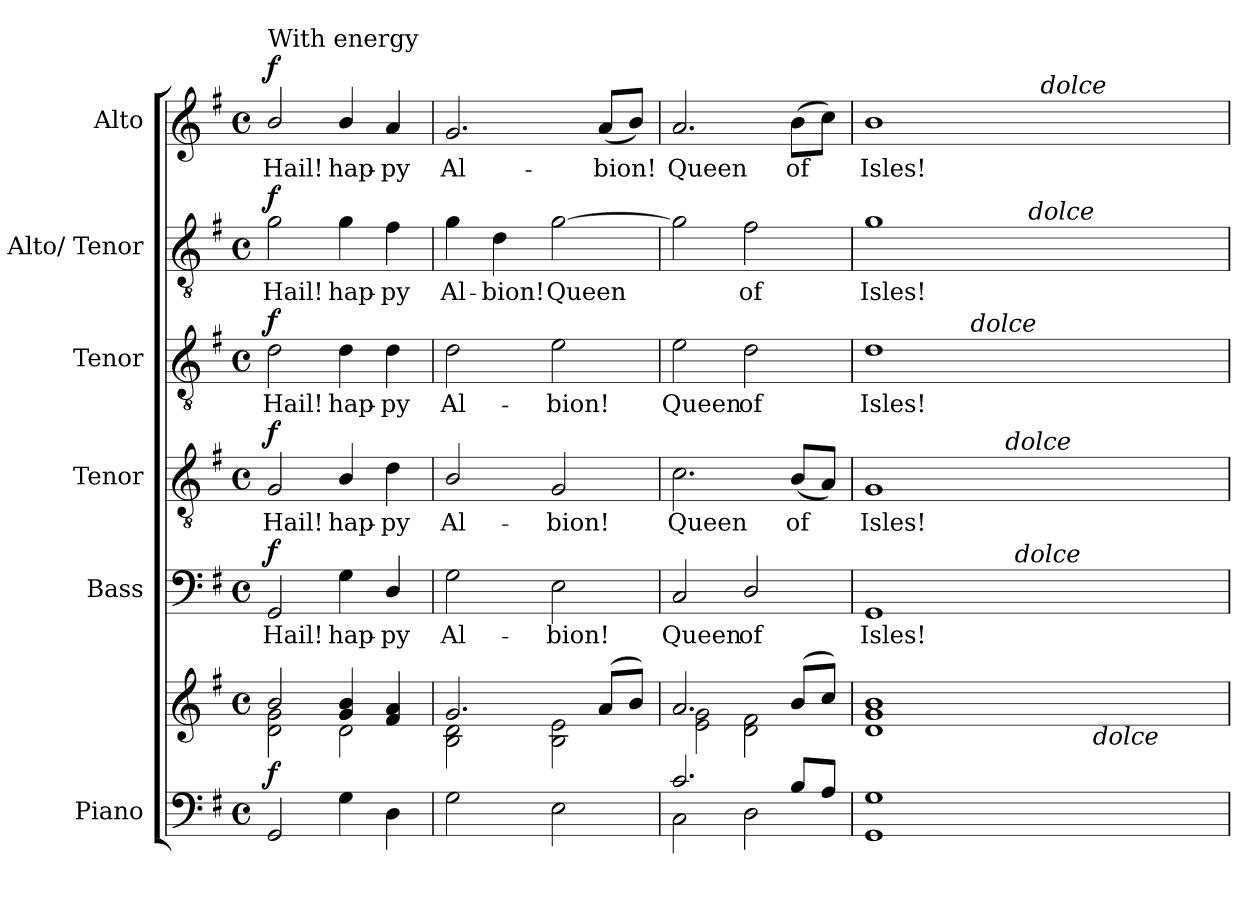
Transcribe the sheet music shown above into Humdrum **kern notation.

**kern	**kern	**dynam	**kern	**text	**dynam	**kern	**text	**dynam	**kern	**text	**dynam	**kern	**text	**dynam	**kern	**text	**dynam
*part6	*part6	*part6	*part5	*part5	*part5	*part4	*part4	*part4	*part3	*part3	*part3	*part2	*part2	*part2	*part1	*part1	*part1
*staff7	*staff6	*staff6/7	*staff5	*staff5	*staff5	*staff4	*staff4	*staff4	*staff3	*staff3	*staff3	*staff2	*staff2	*staff2	*staff1	*staff1	*staff1
*I"Piano	*	*	*I"Bass	*	*	*I"Tenor	*	*	*I"Tenor	*	*	*I"Alto/ Tenor	*	*	*I"Alto	*	*
*I'Pno.	*	*	*I'B.	*	*	*I'T.	*	*	*I'T.	*	*	*I'A.	*	*	*I'A.	*	*
!!LO:PB:g=z
*clefF4	*clefG2	*	*clefF4	*	*	*clefGv2	*	*	*clefGv2	*	*	*clefGv2	*	*	*clefG2	*	*
*	*	*	*	*	*	*ITrd7c12	*	*	*ITrd7c12	*	*	*ITrd7c12	*	*	*	*	*
*k[f#]	*k[f#]	*	*k[f#]	*	*	*k[f#]	*	*	*k[f#]	*	*	*k[f#]	*	*	*k[f#]	*	*
*G:	*G:	*	*G:	*	*	*G:	*	*	*G:	*	*	*G:	*	*	*G:	*	*
*M4/4	*M4/4	*	*M4/4	*	*	*M4/4	*	*	*M4/4	*	*	*M4/4	*	*	*M4/4	*	*
*met(c)	*met(c)	*	*met(c)	*	*	*met(c)	*	*	*met(c)	*	*	*met(c)	*	*	*met(c)	*	*
*MM138	*MM138	*	*MM138	*	*	*MM138	*	*	*MM138	*	*	*MM138	*	*	*MM138	*	*
=1	=1	=1	=1	=1	=1	=1	=1	=1	=1	=1	=1	=1	=1	=1	=1	=1	=1
*	*^	*	*	*	*	*	*	*	*	*	*	*	*	*	*	*	*
!	!	!	!	!	!LO:LY:b:color=#000000	!	!	!	!	!	!	!	!	!	!	!	!	!
!	!	!	!	!	!	!	!	!LO:LY:b:color=#000000	!	!	!	!	!	!	!	!	!	!
!	!	!	!	!	!	!	!	!	!	!	!LO:LY:b:color=#000000	!	!	!	!	!	!	!
!	!	!	!	!	!	!	!	!	!	!	!	!	!	!LO:LY:b:color=#000000	!	!	!	!
!	!	!	!	!	!	!	!	!	!	!	!	!	!	!	!	!LO:TX:a:t=With energy	!	!
!	!	!	!	!	!	!	!	!	!	!	!	!	!	!	!	!	!LO:LY:b:color=#000000	!
2GGi/	2bi/	2di\ 2gi	f	2GGi/	Hail!	f	2GGi/	Hail!	f	2Di\	Hail!	f	2Gi\	Hail!	f	2bi/	Hail!	f
!	!	!	!	!	!LO:LY:b:color=#000000	!	!	!	!	!	!	!	!	!	!	!	!	!
!	!	!	!	!	!	!	!	!LO:LY:b:color=#000000	!	!	!	!	!	!	!	!	!	!
!	!	!	!	!	!	!	!	!	!	!	!LO:LY:b:color=#000000	!	!	!	!	!	!	!
!	!	!	!	!	!	!	!	!	!	!	!	!	!	!LO:LY:b:color=#000000	!	!	!	!
!	!	!	!	!	!	!	!	!	!	!	!	!	!	!	!	!	!LO:LY:b:color=#000000	!
4Gi\	4gi/ 4bi	2di\	.	4Gi\	hap-	.	4BBi/	hap-	.	4Di\	hap-	.	4Gi\	hap-	.	4bi/	hap-	.
!	!	!	!	!	!LO:LY:b:color=#000000	!	!	!	!	!	!	!	!	!	!	!	!	!
!	!	!	!	!	!	!	!	!LO:LY:b:color=#000000	!	!	!	!	!	!	!	!	!	!
!	!	!	!	!	!	!	!	!	!	!	!LO:LY:b:color=#000000	!	!	!	!	!	!	!
!	!	!	!	!	!	!	!	!	!	!	!	!	!	!LO:LY:b:color=#000000	!	!	!	!
!	!	!	!	!	!	!	!	!	!	!	!	!	!	!	!	!	!LO:LY:b:color=#000000	!
4Di\	4f#i/ 4ai	.	.	4Di/	-py	.	4Di\	-py	.	4Di\	-py	.	4F#i\	-py	.	4ai/	-py	.
=2	=2	=2	=2	=2	=2	=2	=2	=2	=2	=2	=2	=2	=2	=2	=2	=2	=2	=2
!	!	!	!	!	!LO:LY:b:color=#000000	!	!	!	!	!	!	!	!	!	!	!	!	!
!	!	!	!	!	!	!	!	!LO:LY:b:color=#000000	!	!	!	!	!	!	!	!	!	!
!	!	!	!	!	!	!	!	!	!	!	!LO:LY:b:color=#000000	!	!	!	!	!	!	!
!	!	!	!	!	!	!	!	!	!	!	!	!	!	!LO:LY:b:color=#000000	!	!	!	!
!	!	!	!	!	!	!	!	!	!	!	!	!	!	!	!	!	!LO:LY:b:color=#000000	!
2Gi\	2.gi/	2Bi\ 2di	.	2Gi\	Al-	.	2BBi/	Al-	.	2Di\	Al-	.	4Gi\	Al-	.	2.gi/	Al-	.
!	!	!	!	!	!	!	!	!	!	!	!	!	!	!LO:LY:b:color=#000000	!	!	!	!
.	.	.	.	.	.	.	.	.	.	.	.	.	4Di\	-bion!	.	.	.	.
!	!	!	!	!	!LO:LY:b:color=#000000	!	!	!	!	!	!	!	!	!	!	!	!	!
!	!	!	!	!	!	!	!	!LO:LY:b:color=#000000	!	!	!	!	!	!	!	!	!	!
!	!	!	!	!	!	!	!	!	!	!	!LO:LY:b:color=#000000	!	!	!	!	!	!	!
!	!	!	!	!	!	!	!	!	!	!	!	!	!	!LO:LY:b:color=#000000	!	!	!	!
2Ei\	.	2Bi\ 2ei	.	2Ei\	-bion!	.	2GGi/	-bion!	.	2Ei\	-bion!	.	[2Gi\	Queen	.	.	.	.
!	!	!	!	!	!	!	!	!	!	!	!	!	!	!	!	!	!LO:LY:b:color=#000000	!
.	(8ai/L	.	.	.	.	.	.	.	.	.	.	.	.	.	.	(8ai/L	-bion!	.
.	8bi/J)	.	.	.	.	.	.	.	.	.	.	.	.	.	.	8bi/J)	.	.
=3	=3	=3	=3	=3	=3	=3	=3	=3	=3	=3	=3	=3	=3	=3	=3	=3	=3	=3
*^	*	*	*	*	*	*	*	*	*	*	*	*	*	*	*	*	*	*
!	!	!	!	!	!	!LO:LY:b:color=#000000	!	!	!	!	!	!	!	!	!	!	!	!	!
!	!	!	!	!	!	!	!	!	!LO:LY:b:color=#000000	!	!	!	!	!	!	!	!	!	!
!	!	!	!	!	!	!	!	!	!	!	!	!LO:LY:b:color=#000000	!	!	!	!	!	!	!
!	!	!	!	!	!	!	!	!	!	!	!	!	!	!	!	!	!	!LO:LY:b:color=#000000	!
2.ci/	2Ci\	2.ai/	2ei\ 2gi	.	2Ci/	Queen	.	2.Ci\	Queen	.	2Ei\	Queen	.	2Gi\]	.	.	2.ai/	Queen	.
!	!	!	!	!	!	!LO:LY:b:color=#000000	!	!	!	!	!	!	!	!	!	!	!	!	!
!	!	!	!	!	!	!	!	!	!	!	!	!LO:LY:b:color=#000000	!	!	!	!	!	!	!
!	!	!	!	!	!	!	!	!	!	!	!	!	!	!	!LO:LY:b:color=#000000	!	!	!	!
.	2Di\	.	2di\ 2f#i	.	2Di/	of	.	.	.	.	2Di\	of	.	2F#i\	of	.	.	.	.
!	!	!	!	!	!	!	!	!	!LO:LY:b:color=#000000	!	!	!	!	!	!	!	!	!	!
!	!	!	!	!	!	!	!	!	!	!	!	!	!	!	!	!	!	!LO:LY:b:color=#000000	!
8Bi/L	.	(8bi/L	.	.	.	.	.	(8BBi/L	of	.	.	.	.	.	.	.	(8bi\L	of	.
8Ai/J	.	8cci/J)	.	.	.	.	.	8AAi/J)	.	.	.	.	.	.	.	.	8cci\J)	.	.
=4	=4	=4	=4	=4	=4	=4	=4	=4	=4	=4	=4	=4	=4	=4	=4	=4	=4	=4	=4
!	!	!	!	!	!	!LO:LY:b:color=#000000	!	!	!	!	!	!	!	!	!	!	!	!	!
!	!	!	!	!	!	!	!	!	!LO:LY:b:color=#000000	!	!	!	!	!	!	!	!	!	!
!	!	!	!	!	!	!	!	!	!	!	!	!LO:LY:b:color=#000000	!	!	!	!	!	!	!
!	!	!	!	!	!	!	!	!	!	!	!	!	!	!	!LO:LY:b:color=#000000	!	!	!	!
!	!	!	!	!	!	!	!	!	!	!	!	!	!	!	!	!	!	!LO:LY:b:color=#000000	!
*	*	*	*	*	*^	*	*	*^	*	*	*^	*	*	*^	*	*	*^	*	*
1Gi	1GGi	1di 1gi 1bi	2ryy	.	1GGi	2ryy	Isles!	.	1GGi	2ryy	Isles!	.	1Di	4ryy	Isles!	.	1Gi	2ryy	Isles!	.	1bi	2ryy	Isles!	.
.	.	.	.	.	.	.	.	.	.	.	.	.	.	8ryy	.	.	.	.	.	.	.	.	.	.
.	.	.	.	.	.	.	.	.	.	.	.	.	.	16ryy	.	.	.	.	.	.	.	.	.	.
.	.	.	.	.	.	.	.	.	.	.	.	.	.	128ryy	.	.	.	.	.	.	.	.	.	.
.	.	.	.	.	.	.	.	.	.	.	.	.	.	512ryy	.	.	.	.	.	.	.	.	.	.
!	!	!	!	!	!	!	!	!	!	!	!	!	!	!LO:TX:i:t=dolce	!	!	!	!	!	!	!	!	!	!
.	.	.	.	.	.	.	.	.	.	.	.	.	.	2ryy	.	.	.	.	.	.	.	.	.	.
.	.	.	8ryy	.	.	32ryy	.	.	.	64ryy	.	.	.	.	.	.	.	32ryy	.	.	.	16ryy	.	.
.	.	.	.	.	.	.	.	.	.	128ryy	.	.	.	.	.	.	.	.	.	.	.	.	.	.
.	.	.	.	.	.	.	.	.	.	512ryy	.	.	.	.	.	.	.	.	.	.	.	.	.	.
!	!	!	!	!	!	!	!	!	!	!LO:TX:i:t=dolce	!	!	!	!	!	!	!	!	!	!	!	!	!	!
.	.	.	.	.	.	.	.	.	.	4ryy	.	.	.	.	.	.	.	.	.	.	.	.	.	.
.	.	.	.	.	.	256.ryy	.	.	.	.	.	.	.	.	.	.	.	64ryy	.	.	.	.	.	.
!	!	!	!	!	!	!LO:TX:a:i:t=dolce	!	!	!	!	!	!	!	!	!	!	!	!	!	!	!	!	!	!
.	.	.	.	.	.	4ryy	.	.	.	.	.	.	.	.	.	.	.	.	.	.	.	.	.	.
.	.	.	.	.	.	.	.	.	.	.	.	.	.	.	.	.	.	128ryy	.	.	.	.	.	.
.	.	.	.	.	.	.	.	.	.	.	.	.	.	.	.	.	.	512ryy	.	.	.	.	.	.
!	!	!	!	!	!	!	!	!	!	!	!	!	!	!	!	!	!	!LO:TX:a:i:t=dolce	!	!	!	!	!	!
.	.	.	.	.	.	.	.	.	.	.	.	.	.	.	.	.	.	4ryy	.	.	.	.	.	.
.	.	.	.	.	.	.	.	.	.	.	.	.	.	.	.	.	.	.	.	.	.	128ryy	.	.
.	.	.	.	.	.	.	.	.	.	.	.	.	.	.	.	.	.	.	.	.	.	512ryy	.	.
!	!	!	!	!	!	!	!	!	!	!	!	!	!	!	!	!	!	!	!	!	!	!LO:TX:a:i:t=dolce	!	!
.	.	.	.	.	.	.	.	.	.	.	.	.	.	.	.	.	.	.	.	.	.	4ryy	.	.
.	.	.	16ryy	.	.	.	.	.	.	.	.	.	.	.	.	.	.	.	.	.	.	.	.	.
.	.	.	64ryy	.	.	.	.	.	.	.	.	.	.	.	.	.	.	.	.	.	.	.	.	.
.	.	.	256ryy	.	.	.	.	.	.	.	.	.	.	.	.	.	.	.	.	.	.	.	.	.
.	.	.	1024ryy	.	.	.	.	.	.	.	.	.	.	.	.	.	.	.	.	.	.	.	.	.
!	!	!	!LO:TX:b:i:t=dolce	!	!	!	!	!	!	!	!	!	!	!	!	!	!	!	!	!	!	!	!	!
.	.	.	4ryy	.	.	.	.	.	.	.	.	.	.	.	.	.	.	.	.	.	.	.	.	.
.	.	.	.	.	.	.	.	.	.	8ryy	.	.	.	.	.	.	.	.	.	.	.	.	.	.
.	.	.	.	.	.	8ryy	.	.	.	.	.	.	.	.	.	.	.	.	.	.	.	.	.	.
.	.	.	.	.	.	.	.	.	.	.	.	.	.	.	.	.	.	8ryy	.	.	.	.	.	.
.	.	.	.	.	.	.	.	.	.	.	.	.	.	.	.	.	.	.	.	.	.	8ryy	.	.
.	.	.	.	.	.	.	.	.	.	16ryy	.	.	.	.	.	.	.	.	.	.	.	.	.	.
.	.	.	.	.	.	16ryy	.	.	.	.	.	.	.	.	.	.	.	.	.	.	.	.	.	.
.	.	.	.	.	.	.	.	.	.	.	.	.	.	.	.	.	.	16ryy	.	.	.	.	.	.
.	.	.	.	.	.	.	.	.	.	.	.	.	.	32ryy	.	.	.	.	.	.	.	32ryy	.	.
.	.	.	32ryy	.	.	.	.	.	.	.	.	.	.	.	.	.	.	.	.	.	.	.	.	.
.	.	.	.	.	.	.	.	.	.	32ryy	.	.	.	.	.	.	.	.	.	.	.	.	.	.
.	.	.	.	.	.	64ryy	.	.	.	.	.	.	.	.	.	.	.	.	.	.	.	.	.	.
.	.	.	.	.	.	.	.	.	.	.	.	.	.	64ryy	.	.	.	.	.	.	.	64ryy	.	.
.	.	.	128ryy	.	.	.	.	.	.	.	.	.	.	.	.	.	.	.	.	.	.	.	.	.
.	.	.	.	.	.	128ryy	.	.	.	.	.	.	.	.	.	.	.	.	.	.	.	.	.	.
.	.	.	.	.	.	.	.	.	.	256.ryy	.	.	.	256.ryy	.	.	.	256.ryy	.	.	.	256.ryy	.	.
.	.	.	512.ryy	.	.	.	.	.	.	.	.	.	.	.	.	.	.	.	.	.	.	.	.	.
.	.	.	.	.	.	512ryy	.	.	.	.	.	.	.	.	.	.	.	.	.	.	.	.	.	.
*v	*v	*	*	*	*v	*v	*	*	*v	*v	*	*	*v	*v	*	*	*v	*v	*	*	*v	*v	*	*
*	*v	*v	*	*	*	*	*	*	*	*	*	*	*	*	*	*	*	*
=	=	=	=	=	=	=	=	=	=	=	=	=	=	=	=	=	=
*-	*-	*-	*-	*-	*-	*-	*-	*-	*-	*-	*-	*-	*-	*-	*-	*-	*-
